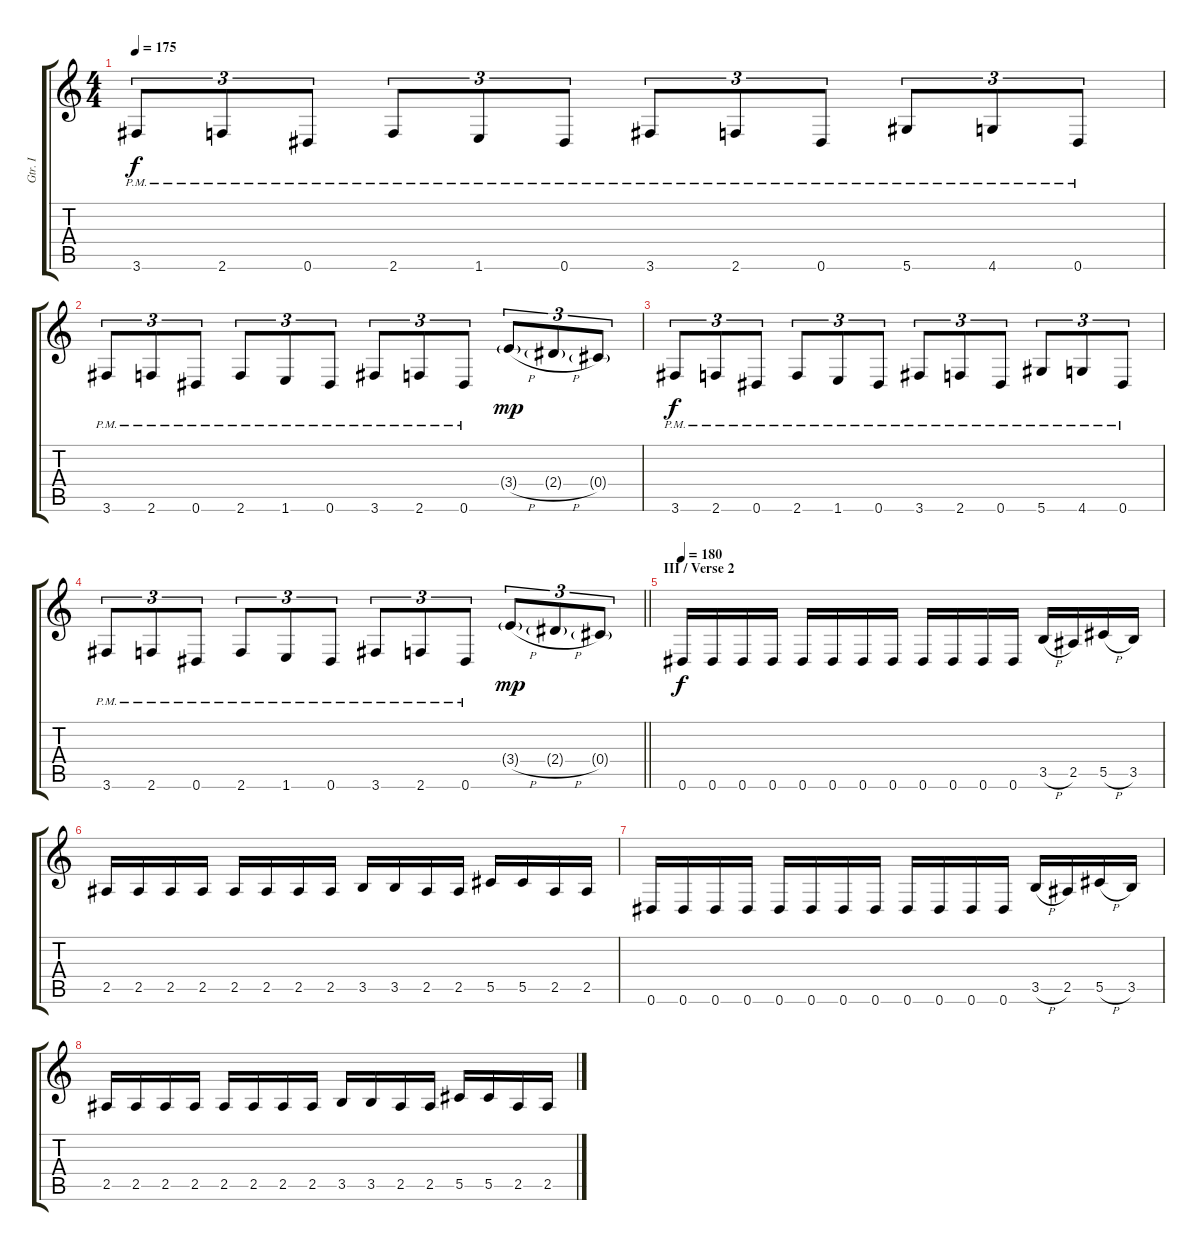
\track ("Gtr. I" "Gtr. I") {instrument overdrivenguitar}
\staff {score tabs}
\tuning (Eb4 Bb3 Gb3 Db3 Ab2 Eb2) {hide}
\ts (4 4)
\tempo 175
\clef g2
\ks c
3.6{pm}.8{tu (3 2) dy f} 2.6{pm}.8{tu (3 2)} 0.6{pm}.8{tu (3 2)} 2.6{pm}.8{tu (3 2)} 1.6{pm}.8{tu (3 2)} 0.6{pm}.8{tu (3 2)} 3.6{pm}.8{tu (3 2)} 2.6{pm}.8{tu (3 2)} 0.6{pm}.8{tu (3 2)} 5.6{pm}.8{tu (3 2)} 4.6{pm}.8{tu (3 2)} 0.6{pm}.8{tu (3 2)} |
3.6{pm}.8{tu (3 2)} 2.6{pm}.8{tu (3 2)} 0.6{pm}.8{tu (3 2)} 2.6{pm}.8{tu (3 2)} 1.6{pm}.8{tu (3 2)} 0.6{pm}.8{tu (3 2)} 3.6{pm}.8{tu (3 2)} 2.6{pm}.8{tu (3 2)} 0.6{pm}.8{tu (3 2)} 3.4{h g}.8{tu (3 2) dy mp} 2.4{h g}.8{tu (3 2)} 0.4{g}.8{tu (3 2)} |
3.6{pm}.8{tu (3 2) dy f} 2.6{pm}.8{tu (3 2)} 0.6{pm}.8{tu (3 2)} 2.6{pm}.8{tu (3 2)} 1.6{pm}.8{tu (3 2)} 0.6{pm}.8{tu (3 2)} 3.6{pm}.8{tu (3 2)} 2.6{pm}.8{tu (3 2)} 0.6{pm}.8{tu (3 2)} 5.6{pm}.8{tu (3 2)} 4.6{pm}.8{tu (3 2)} 0.6{pm}.8{tu (3 2)} |
\barLineRight lightlight
3.6{pm}.8{tu (3 2)} 2.6{pm}.8{tu (3 2)} 0.6{pm}.8{tu (3 2)} 2.6{pm}.8{tu (3 2)} 1.6{pm}.8{tu (3 2)} 0.6{pm}.8{tu (3 2)} 3.6{pm}.8{tu (3 2)} 2.6{pm}.8{tu (3 2)} 0.6{pm}.8{tu (3 2)} 3.4{h g}.8{tu (3 2) dy mp} 2.4{h g}.8{tu (3 2)} 0.4{g}.8{tu (3 2)} |
\section ("" "III / Verse 2")
\tempo 180
0.6.16{dy f} 0.6.16 0.6.16 0.6.16 0.6.16 0.6.16 0.6.16 0.6.16 0.6.16 0.6.16 0.6.16 0.6.16 3.5{h}.16 2.5.16 5.5{h}.16 3.5.16 |
2.5.16 2.5.16 2.5.16 2.5.16 2.5.16 2.5.16 2.5.16 2.5.16 3.5.16 3.5.16 2.5.16 2.5.16 5.5.16 5.5.16 2.5.16 2.5.16 |
0.6.16 0.6.16 0.6.16 0.6.16 0.6.16 0.6.16 0.6.16 0.6.16 0.6.16 0.6.16 0.6.16 0.6.16 3.5{h}.16 2.5.16 5.5{h}.16 3.5.16 |
2.5.16 2.5.16 2.5.16 2.5.16 2.5.16 2.5.16 2.5.16 2.5.16 3.5.16 3.5.16 2.5.16 2.5.16 5.5.16 5.5.16 2.5.16 2.5.16
